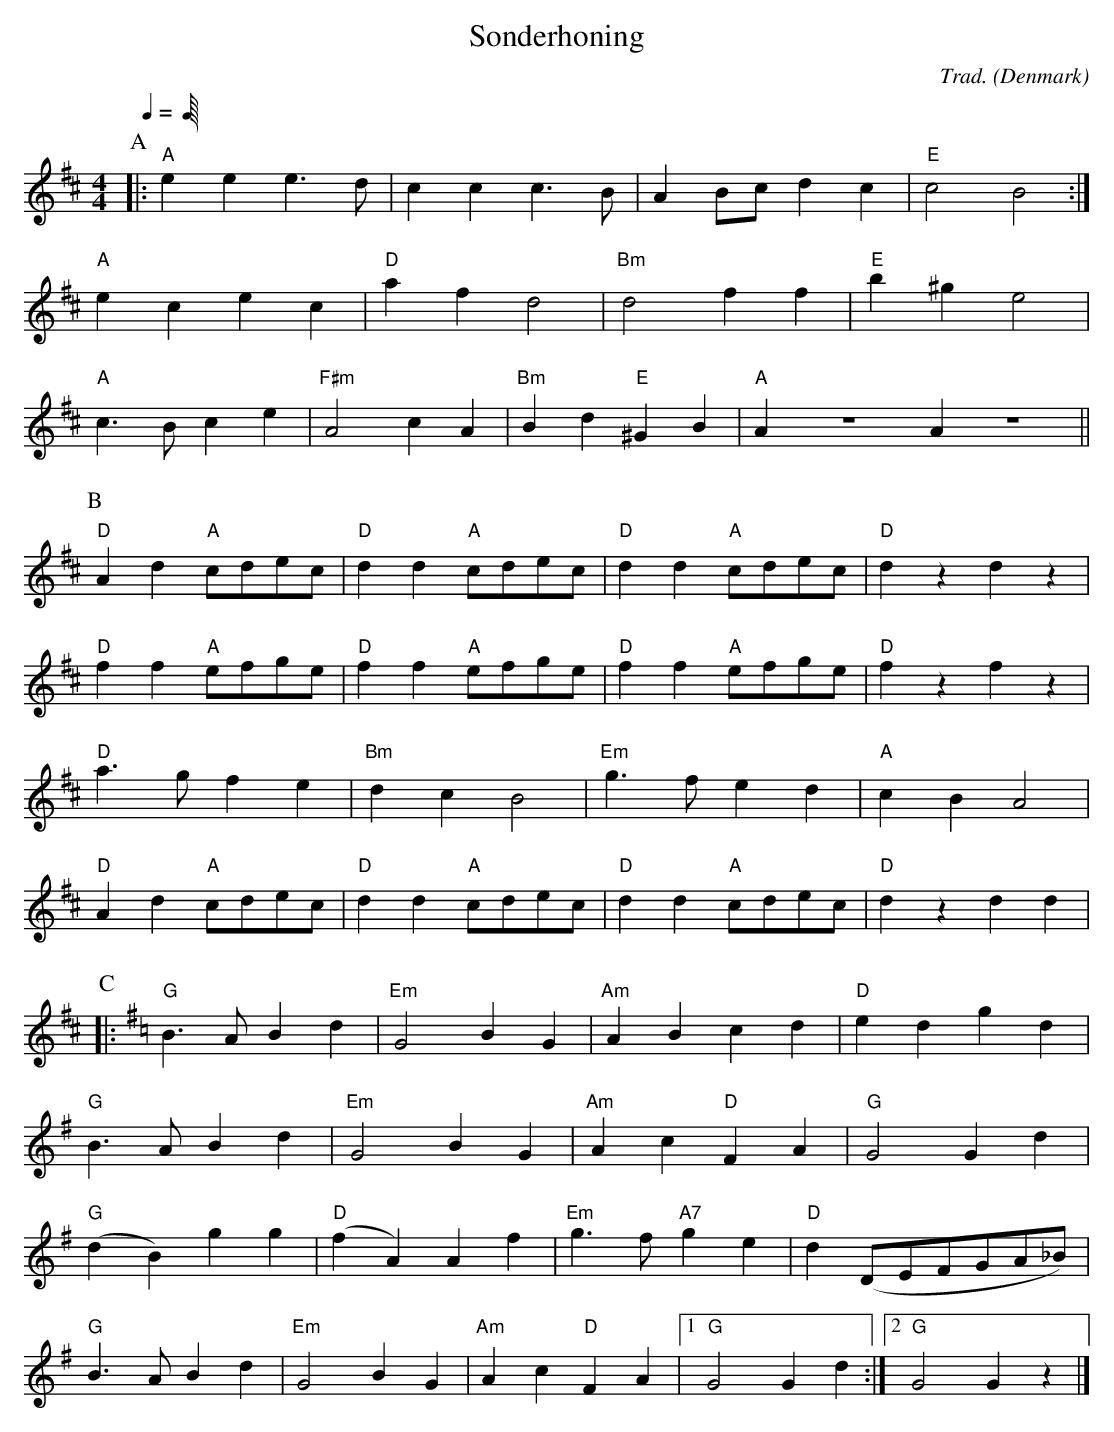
X:1
T:S\onderhoning
C:Trad.
O:Denmark
M:4/4
L:1/4
Q:C2=90
K:D
P:A
|: "A"e e e>d | c c c>B | A B/2c/2 d c | "E"c2 B2 :|
"A"e c e c | "D"a f d2 | "Bm"d2 f f | "E"b ^g e2 |
"A"c>B c e | "F#m"A2 c A | "Bm" B d "E"^G B | "A"A Z A Z ||
P:B
"D"A d "A"c/2d/2e/2c/2 | "D"d d "A"c/2d/2e/2c/2 | "D"d d "A"c/2d/2e/2c/2 | "D"d z d z |
"D"f f "A"e/2f/2g/2e/2 | "D"f f "A"e/2f/2g/2e/2 | "D"f f "A"e/2f/2g/2e/2 | "D"f z f z |
"D"a>g f e | "Bm"d c B2 | "Em"g>f e d | "A"c B A2 |
"D"A d "A"c/2d/2e/2c/2 | "D"d d "A"c/2d/2e/2c/2 | "D"d d "A"c/2d/2e/2c/2 | "D"d z d d |
P:C
K:G
|:"G"B>A B d | "Em"G2 B G | "Am"A B c d | "D"e d g d |
"G"B>A B d | "Em"G2 B G | "Am"A c "D"F A | "G"G2 G d |
"G"(dB) g g | "D"(fA) A f | "Em"g>f "A7"g e | "D"d (D/2E/2F/2G/2A/2_B/2) |
"G"B>A B d | "Em"G2 B G | "Am"A c "D"F A |1 "G"G2 G d :|2 "G"G2 G z |]**
